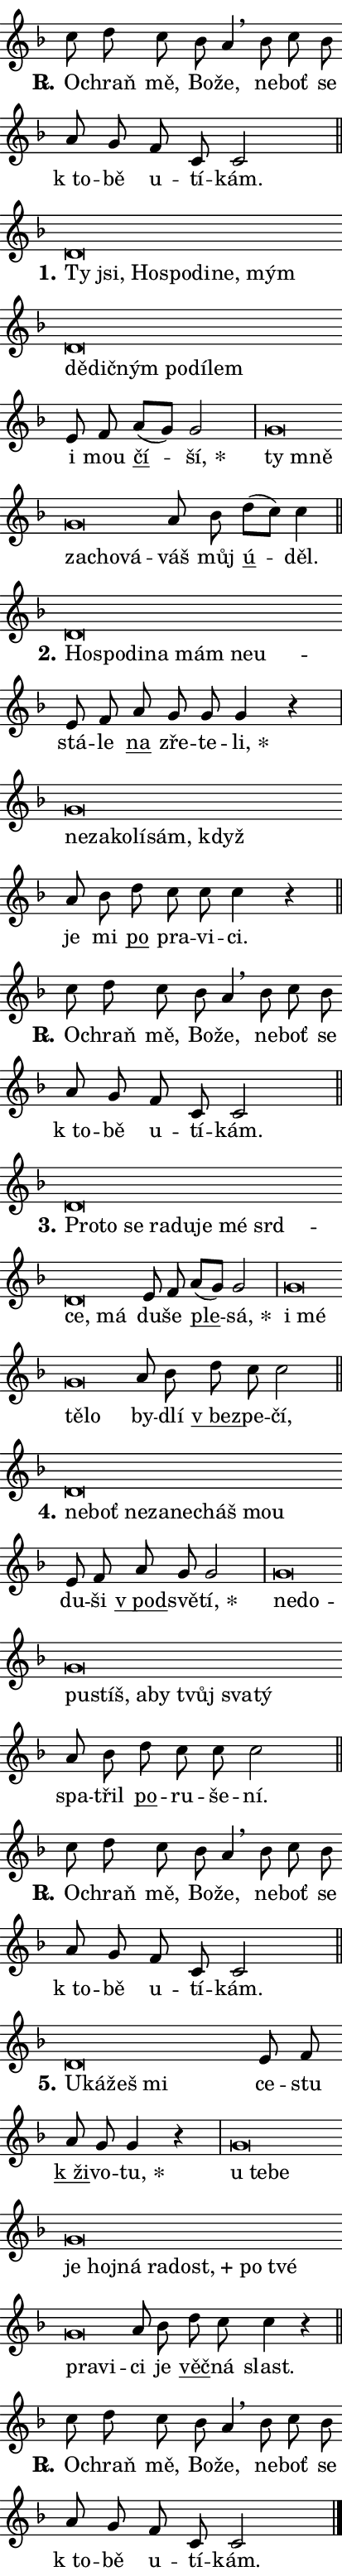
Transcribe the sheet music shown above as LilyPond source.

\version "2.22.1"
\header { tagline = "" }
\paper {
  indent = 0\cm
  top-margin = 0\cm
  right-margin = 0\cm
  bottom-margin = 0\cm
  left-margin = 0\cm
  paper-width = 7\cm
  page-breaking = #ly:one-page-breaking
  system-system-spacing.basic-distance = #11
  score-system-spacing.basic-distance = #11.3
  ragged-last = ##f
}


%% Author: Thomas Morley
%% https://lists.gnu.org/archive/html/lilypond-user/2020-05/msg00002.html
#(define (line-position grob)
"Returns position of @var[grob} in current system:
   @code{'start}, if at first time-step
   @code{'end}, if at last time-step
   @code{'middle} otherwise
"
  (let* ((col (ly:item-get-column grob))
         (ln (ly:grob-object col 'left-neighbor))
         (rn (ly:grob-object col 'right-neighbor))
         (col-to-check-left (if (ly:grob? ln) ln col))
         (col-to-check-right (if (ly:grob? rn) rn col))
         (break-dir-left
           (and
             (ly:grob-property col-to-check-left 'non-musical #f)
             (ly:item-break-dir col-to-check-left)))
         (break-dir-right
           (and
             (ly:grob-property col-to-check-right 'non-musical #f)
             (ly:item-break-dir col-to-check-right))))
        (cond ((eqv? 1 break-dir-left) 'start)
              ((eqv? -1 break-dir-right) 'end)
              (else 'middle))))

#(define (tranparent-at-line-position vctor)
  (lambda (grob)
  "Relying on @code{line-position} select the relevant enry from @var{vctor}.
Used to determine transparency,"
    (case (line-position grob)
      ((end) (not (vector-ref vctor 0)))
      ((middle) (not (vector-ref vctor 1)))
      ((start) (not (vector-ref vctor 2))))))

noteHeadBreakVisibility =
#(define-music-function (break-visibility)(vector?)
"Makes @code{NoteHead}s transparent relying on @var{break-visibility}"
#{
  \override NoteHead.transparent =
    #(tranparent-at-line-position break-visibility)
#})

#(define delete-ledgers-for-transparent-note-heads
  (lambda (grob)
    "Reads whether a @code{NoteHead} is transparent.
If so this @code{NoteHead} is removed from @code{'note-heads} from
@var{grob}, which is supposed to be @code{LedgerLineSpanner}.
As a result ledgers are not printed for this @code{NoteHead}"
    (let* ((nhds-array (ly:grob-object grob 'note-heads))
           (nhds-list
             (if (ly:grob-array? nhds-array)
                 (ly:grob-array->list nhds-array)
                 '()))
           ;; Relies on the transparent-property being done before
           ;; Staff.LedgerLineSpanner.after-line-breaking is executed.
           ;; This is fragile ...
           (to-keep
             (remove
               (lambda (nhd)
                 (ly:grob-property nhd 'transparent #f))
               nhds-list)))
      ;; TODO find a better method to iterate over grob-arrays, similiar
      ;; to filter/remove etc for lists
      ;; For now rebuilt from scratch
      (set! (ly:grob-object grob 'note-heads)  '())
      (for-each
        (lambda (nhd)
          (ly:pointer-group-interface::add-grob grob 'note-heads nhd))
        to-keep))))

hideNotes = {
  \noteHeadBreakVisibility #begin-of-line-visible
}
unHideNotes = {
  \noteHeadBreakVisibility #all-visible
}

% work-around for resetting accidentals
% https://lilypond.org/doc/v2.23/Documentation/notation/displaying-rhythms#unmetered-music
cadenzaMeasure = {
  \cadenzaOff
  \partial 1024 s1024
  \cadenzaOn
}

#(define-markup-command (accent layout props text) (markup?)
  "Underline accented syllable"
  (interpret-markup layout props
    #{\markup \override #'(offset . 4.3) \underline { #text }#}))

responsum = \markup \concat {
  "R" \hspace #-1.05 \path #0.1 #'((moveto 0 0.07) (lineto 0.9 0.8)) \hspace #0.05 "."
}

\layout {
    \context {
        \Staff
        \remove "Time_signature_engraver"
        \override LedgerLineSpanner.after-line-breaking = #delete-ledgers-for-transparent-note-heads
    }
    \context {
        \Voice {
            \override NoteHead.output-attributes = #'((class . "notehead"))
            \override Hairpin.height = #0.55
        }
    }
    \context {
        \Lyrics {
            \override StanzaNumber.output-attributes = #'((class . "stanzanumber"))
            \override LyricSpace.minimum-distance = #0.9
            \override LyricText.font-name = #"TeX Gyre Schola"
            \override LyricText.font-size = 1
            \override StanzaNumber.font-name = #"TeX Gyre Schola Bold"
            \override StanzaNumber.font-size = 1
        }
    }
}

% magnetic-lyrics.ily
%
%   written by
%     Jean Abou Samra <jean@abou-samra.fr>
%     Werner Lemberg <wl@gnu.org>
%
%   adapted by
%     Jiri Hon <jiri.hon@gmail.com>
%
% Version 2022-Apr-15

% https://www.mail-archive.com/lilypond-user@gnu.org/msg149350.html

#(define (Left_hyphen_pointer_engraver context)
   "Collect syllable-hyphen-syllable occurrences in lyrics and store
them in properties.  This engraver only looks to the left.  For
example, if the lyrics input is @code{foo -- bar}, it does the
following.

@itemize @bullet
@item
Set the @code{text} property of the @code{LyricHyphen} grob between
@q{foo} and @q{bar} to @code{foo}.

@item
Set the @code{left-hyphen} property of the @code{LyricText} grob with
text @q{foo} to the @code{LyricHyphen} grob between @q{foo} and
@q{bar}.
@end itemize

Use this auxiliary engraver in combination with the
@code{lyric-@/text::@/apply-@/magnetic-@/offset!} hook."
   (let ((hyphen #f)
         (text #f))
     (make-engraver
      (acknowledgers
       ((lyric-syllable-interface engraver grob source-engraver)
        (set! text grob)))
      (end-acknowledgers
       ((lyric-hyphen-interface engraver grob source-engraver)
        ;(when (not (grob::has-interface grob 'lyric-space-interface))
          (set! hyphen grob)));)
      ((stop-translation-timestep engraver)
       (when (and text hyphen)
         (ly:grob-set-object! text 'left-hyphen hyphen))
       (set! text #f)
       (set! hyphen #f)))))

#(define (lyric-text::apply-magnetic-offset! grob)
   "If the space between two syllables is less than the value in
property @code{LyricText@/.details@/.squash-threshold}, move the right
syllable to the left so that it gets concatenated with the left
syllable.

Use this function as a hook for
@code{LyricText@/.after-@/line-@/breaking} if the
@code{Left_@/hyphen_@/pointer_@/engraver} is active."
   (let ((hyphen (ly:grob-object grob 'left-hyphen #f)))
     (when hyphen
       (let ((left-text (ly:spanner-bound hyphen LEFT)))
         (when (grob::has-interface left-text 'lyric-syllable-interface)
           (let* ((common (ly:grob-common-refpoint grob left-text X))
                  (this-x-ext (ly:grob-extent grob common X))
                  (left-x-ext
                   (begin
                     ;; Trigger magnetism for left-text.
                     (ly:grob-property left-text 'after-line-breaking)
                     (ly:grob-extent left-text common X)))
                  ;; `delta` is the gap width between two syllables.
                  (delta (- (interval-start this-x-ext)
                            (interval-end left-x-ext)))
                  (details (ly:grob-property grob 'details))
                  (threshold (assoc-get 'squash-threshold details 0.2)))
             (when (< delta threshold)
               (let* (;; We have to manipulate the input text so that
                      ;; ligatures crossing syllable boundaries are not
                      ;; disabled.  For languages based on the Latin
                      ;; script this is essentially a beautification.
                      ;; However, for non-Western scripts it can be a
                      ;; necessity.
                      (lt (ly:grob-property left-text 'text))
                      (rt (ly:grob-property grob 'text))
                      (is-space (grob::has-interface hyphen 'lyric-space-interface))
                      (space (if is-space " " ""))
                      (space-markup (grob-interpret-markup grob " "))
                      (space-size (interval-length (ly:stencil-extent space-markup X)))
                      (extra-delta (if is-space space-size 0))
                      ;; Append new syllable.
                      (ltrt-space (if (and (string? lt) (string? rt))
                                (string-append lt space rt)
                                (make-concat-markup (list lt space rt))))
                      ;; Right-align `ltrt` to the right side.
                      (ltrt-space-markup (grob-interpret-markup
                               grob
                               (make-translate-markup
                                (cons (interval-length this-x-ext) 0)
                                (make-right-align-markup ltrt-space)))))
                 (begin
                   ;; Don't print `left-text`.
                   (ly:grob-set-property! left-text 'stencil #f)
                   ;; Set text and stencil (which holds all collected
                   ;; syllables so far) and shift it to the left.
                   (ly:grob-set-property! grob 'text ltrt-space)
                   (ly:grob-set-property! grob 'stencil ltrt-space-markup)
                   (ly:grob-translate-axis! grob (- (- delta extra-delta)) X))))))))))


#(define (lyric-hyphen::displace-bounds-first grob)
   ;; Make very sure this callback isn't triggered too early.
   (let ((left (ly:spanner-bound grob LEFT))
         (right (ly:spanner-bound grob RIGHT)))
     (ly:grob-property left 'after-line-breaking)
     (ly:grob-property right 'after-line-breaking)
     (ly:lyric-hyphen::print grob)))

squashThreshold = #0.4

\layout {
  \context {
    \Lyrics
    \consists #Left_hyphen_pointer_engraver
    \override LyricText.after-line-breaking =
      #lyric-text::apply-magnetic-offset!
    \override LyricHyphen.stencil = #lyric-hyphen::displace-bounds-first
    \override LyricText.details.squash-threshold = \squashThreshold
    \override LyricHyphen.minimum-distance = 0
    \override LyricHyphen.minimum-length = \squashThreshold
  }
}

squash = \override LyricText.details.squash-threshold = 9999
unSquash = \override LyricText.details.squash-threshold = \squashThreshold

left = \override LyricText.self-alignment-X = #LEFT
unLeft = \revert LyricText.self-alignment-X

starOffset = #(lambda (grob) 
                (let ((x_offset (ly:self-alignment-interface::aligned-on-x-parent grob)))
                  (if (= x_offset 0) 0 (+ x_offset 1.2))))

star = #(define-music-function (syllable)(string?)
"Append star separator at the end of a syllable"
#{
  \once \override LyricText.X-offset = #starOffset
  \lyricmode { \markup {
    #syllable
    \override #'((font-name . "TeX Gyre Schola Bold")) \hspace #0.2 \lower #0.65 \larger "*"
  } }
#})

starAccent = #(define-music-function (syllable)(string?)
"Append star separator at the end of a syllable and make accent"
#{
  \once \override LyricText.X-offset = #starOffset
  \lyricmode { \markup {
    \accent #syllable
    \override #'((font-name . "TeX Gyre Schola Bold")) \hspace #0.2 \lower #0.65 \larger "*"
  } }
#})

breath = #(define-music-function (syllable)(string?)
"Append breathing indicator at the end of a syllable"
#{
  \lyricmode { \markup { #syllable "+" } }
#})

optionalBreath = #(define-music-function (syllable)(string?)
"Append optional breathing indicator at the end of a syllable"
#{
  \lyricmode { \markup { #syllable "(+)" } }
#})


\score {
    <<
        \new Voice = "melody" { \cadenzaOn \key f \major \relative { c''8 d c bes a4 \breathe \bar "" bes8 c bes \bar "" a g \bar "" f c c2 \cadenzaMeasure \bar "||" \break } }
        \new Lyrics \lyricsto "melody" { \lyricmode { \set stanza = \responsum
O -- chraň mě, Bo -- že, ne -- boť se "k to" -- bě u -- tí -- kám. } }
    >>
    \layout {}
}

\score {
    <<
        \new Voice = "melody" { \cadenzaOn \key f \major \relative { d'\breve*1/16 \hideNotes \breve*1/16 \bar "" \breve*1/16 \bar "" \breve*1/16 \bar "" \breve*1/16 \bar "" \breve*1/16 \bar "" \breve*1/16 \bar "" \breve*1/16 \bar "" \breve*1/16 \bar "" \breve*1/16 \bar "" \breve*1/16 \bar "" \breve*1/16 \breve*1/16 \bar "" \unHideNotes e8 f \bar "" a[( g)] g2 \cadenzaMeasure \bar "|" g\breve*1/16 \hideNotes \breve*1/16 \bar "" \breve*1/16 \bar "" \breve*1/16 \breve*1/16 \bar "" \unHideNotes a8 bes \bar "" d[( c)] c4 \cadenzaMeasure \bar "||" \break } }
        \new Lyrics \lyricsto "melody" { \lyricmode { \set stanza = "1."
\left Ty \squash jsi, Ho -- spo -- di -- ne, mým dě -- dič -- ným po -- dí -- lem \unLeft \unSquash i mou \markup \accent čí -- \star ší, \left ty \squash mně za -- cho -- vá -- \unLeft \unSquash váš můj \markup \accent ú -- děl. } }
    >>
    \layout {}
}

\score {
    <<
        \new Voice = "melody" { \cadenzaOn \key f \major \relative { d'\breve*1/16 \hideNotes \breve*1/16 \bar "" \breve*1/16 \bar "" \breve*1/16 \bar "" \breve*1/16 \bar "" \breve*1/16 \breve*1/16 \bar "" \unHideNotes e8 f \bar "" a g g g4 r \cadenzaMeasure \bar "|" g\breve*1/16 \hideNotes \breve*1/16 \bar "" \breve*1/16 \bar "" \breve*1/16 \bar "" \breve*1/16 \breve*1/16 \bar "" \unHideNotes a8 bes \bar "" d c c c4 r \cadenzaMeasure \bar "||" \break } }
        \new Lyrics \lyricsto "melody" { \lyricmode { \set stanza = "2."
\left Ho -- \squash spo -- di -- na mám ne -- u -- \unLeft \unSquash stá -- le \markup \accent na zře -- te -- \star li, \left ne -- \squash za -- ko -- lí -- sám, když \unLeft \unSquash je mi \markup \accent po pra -- vi -- ci. } }
    >>
    \layout {}
}

\score {
    <<
        \new Voice = "melody" { \cadenzaOn \key f \major \relative { c''8 d c bes a4 \breathe \bar "" bes8 c bes \bar "" a g \bar "" f c c2 \cadenzaMeasure \bar "||" \break } }
        \new Lyrics \lyricsto "melody" { \lyricmode { \set stanza = \responsum
O -- chraň mě, Bo -- že, ne -- boť se "k to" -- bě u -- tí -- kám. } }
    >>
    \layout {}
}

\score {
    <<
        \new Voice = "melody" { \cadenzaOn \key f \major \relative { d'\breve*1/16 \hideNotes \breve*1/16 \bar "" \breve*1/16 \bar "" \breve*1/16 \bar "" \breve*1/16 \bar "" \breve*1/16 \bar "" \breve*1/16 \bar "" \breve*1/16 \bar "" \breve*1/16 \breve*1/16 \bar "" \unHideNotes e8 f \bar "" a[( g)] g2 \cadenzaMeasure \bar "|" g\breve*1/16 \hideNotes \breve*1/16 \bar "" \breve*1/16 \breve*1/16 \bar "" \unHideNotes a8 bes \bar "" d c c2 \cadenzaMeasure \bar "||" \break } }
        \new Lyrics \lyricsto "melody" { \lyricmode { \set stanza = "3."
\left Pro -- \squash to se ra -- du -- je mé srd -- ce, má \unLeft \unSquash du -- še \markup \accent ple -- \star sá, \left i \squash mé tě -- lo \unLeft \unSquash by -- dlí \markup \accent "v bez" -- pe -- čí, } }
    >>
    \layout {}
}

\score {
    <<
        \new Voice = "melody" { \cadenzaOn \key f \major \relative { d'\breve*1/16 \hideNotes \breve*1/16 \bar "" \breve*1/16 \bar "" \breve*1/16 \bar "" \breve*1/16 \bar "" \breve*1/16 \breve*1/16 \bar "" \unHideNotes e8 f \bar "" a g g2 \cadenzaMeasure \bar "|" g\breve*1/16 \hideNotes \breve*1/16 \bar "" \breve*1/16 \bar "" \breve*1/16 \bar "" \breve*1/16 \bar "" \breve*1/16 \bar "" \breve*1/16 \bar "" \breve*1/16 \breve*1/16 \bar "" \unHideNotes a8 bes \bar "" d c c c2 \cadenzaMeasure \bar "||" \break } }
        \new Lyrics \lyricsto "melody" { \lyricmode { \set stanza = "4."
\left ne -- \squash boť ne -- za -- ne -- cháš mou \unLeft \unSquash du -- ši \markup \accent "v pod" -- svě -- \star tí, \left ne -- \squash do -- pu -- stíš, a -- by tvůj sva -- tý \unLeft \unSquash spa -- třil \markup \accent po -- ru -- še -- ní. } }
    >>
    \layout {}
}

\score {
    <<
        \new Voice = "melody" { \cadenzaOn \key f \major \relative { c''8 d c bes a4 \breathe \bar "" bes8 c bes \bar "" a g \bar "" f c c2 \cadenzaMeasure \bar "||" \break } }
        \new Lyrics \lyricsto "melody" { \lyricmode { \set stanza = \responsum
O -- chraň mě, Bo -- že, ne -- boť se "k to" -- bě u -- tí -- kám. } }
    >>
    \layout {}
}

\score {
    <<
        \new Voice = "melody" { \cadenzaOn \key f \major \relative { d'\breve*1/16 \hideNotes \breve*1/16 \bar "" \breve*1/16 \breve*1/16 \bar "" \unHideNotes e8 f \bar "" a g g4 r \cadenzaMeasure \bar "|" g\breve*1/16 \hideNotes \breve*1/16 \bar "" \breve*1/16 \bar "" \breve*1/16 \bar "" \breve*1/16 \bar "" \breve*1/16 \bar "" \breve*1/16 \bar "" \breve*1/16 \bar "" \breve*1/16 \bar "" \breve*1/16 \bar "" \breve*1/16 \breve*1/16 \bar "" \unHideNotes a8 bes \bar "" d c c4 r \cadenzaMeasure \bar "||" \break } }
        \new Lyrics \lyricsto "melody" { \lyricmode { \set stanza = "5."
\left U -- \squash ká -- žeš mi \unLeft \unSquash ce -- stu \markup \accent "k ži" -- vo -- \star tu, \left u \squash te -- be je hoj -- ná ra -- \breath "dost," po tvé pra -- vi -- \unLeft \unSquash ci je \markup \accent věč -- ná slast. } }
    >>
    \layout {}
}

\score {
    <<
        \new Voice = "melody" { \cadenzaOn \key f \major \relative { c''8 d c bes a4 \breathe \bar "" bes8 c bes \bar "" a g \bar "" f c c2 \cadenzaMeasure \bar "||" \break } \bar "|." }
        \new Lyrics \lyricsto "melody" { \lyricmode { \set stanza = \responsum
O -- chraň mě, Bo -- že, ne -- boť se "k to" -- bě u -- tí -- kám. } }
    >>
    \layout {}
}
